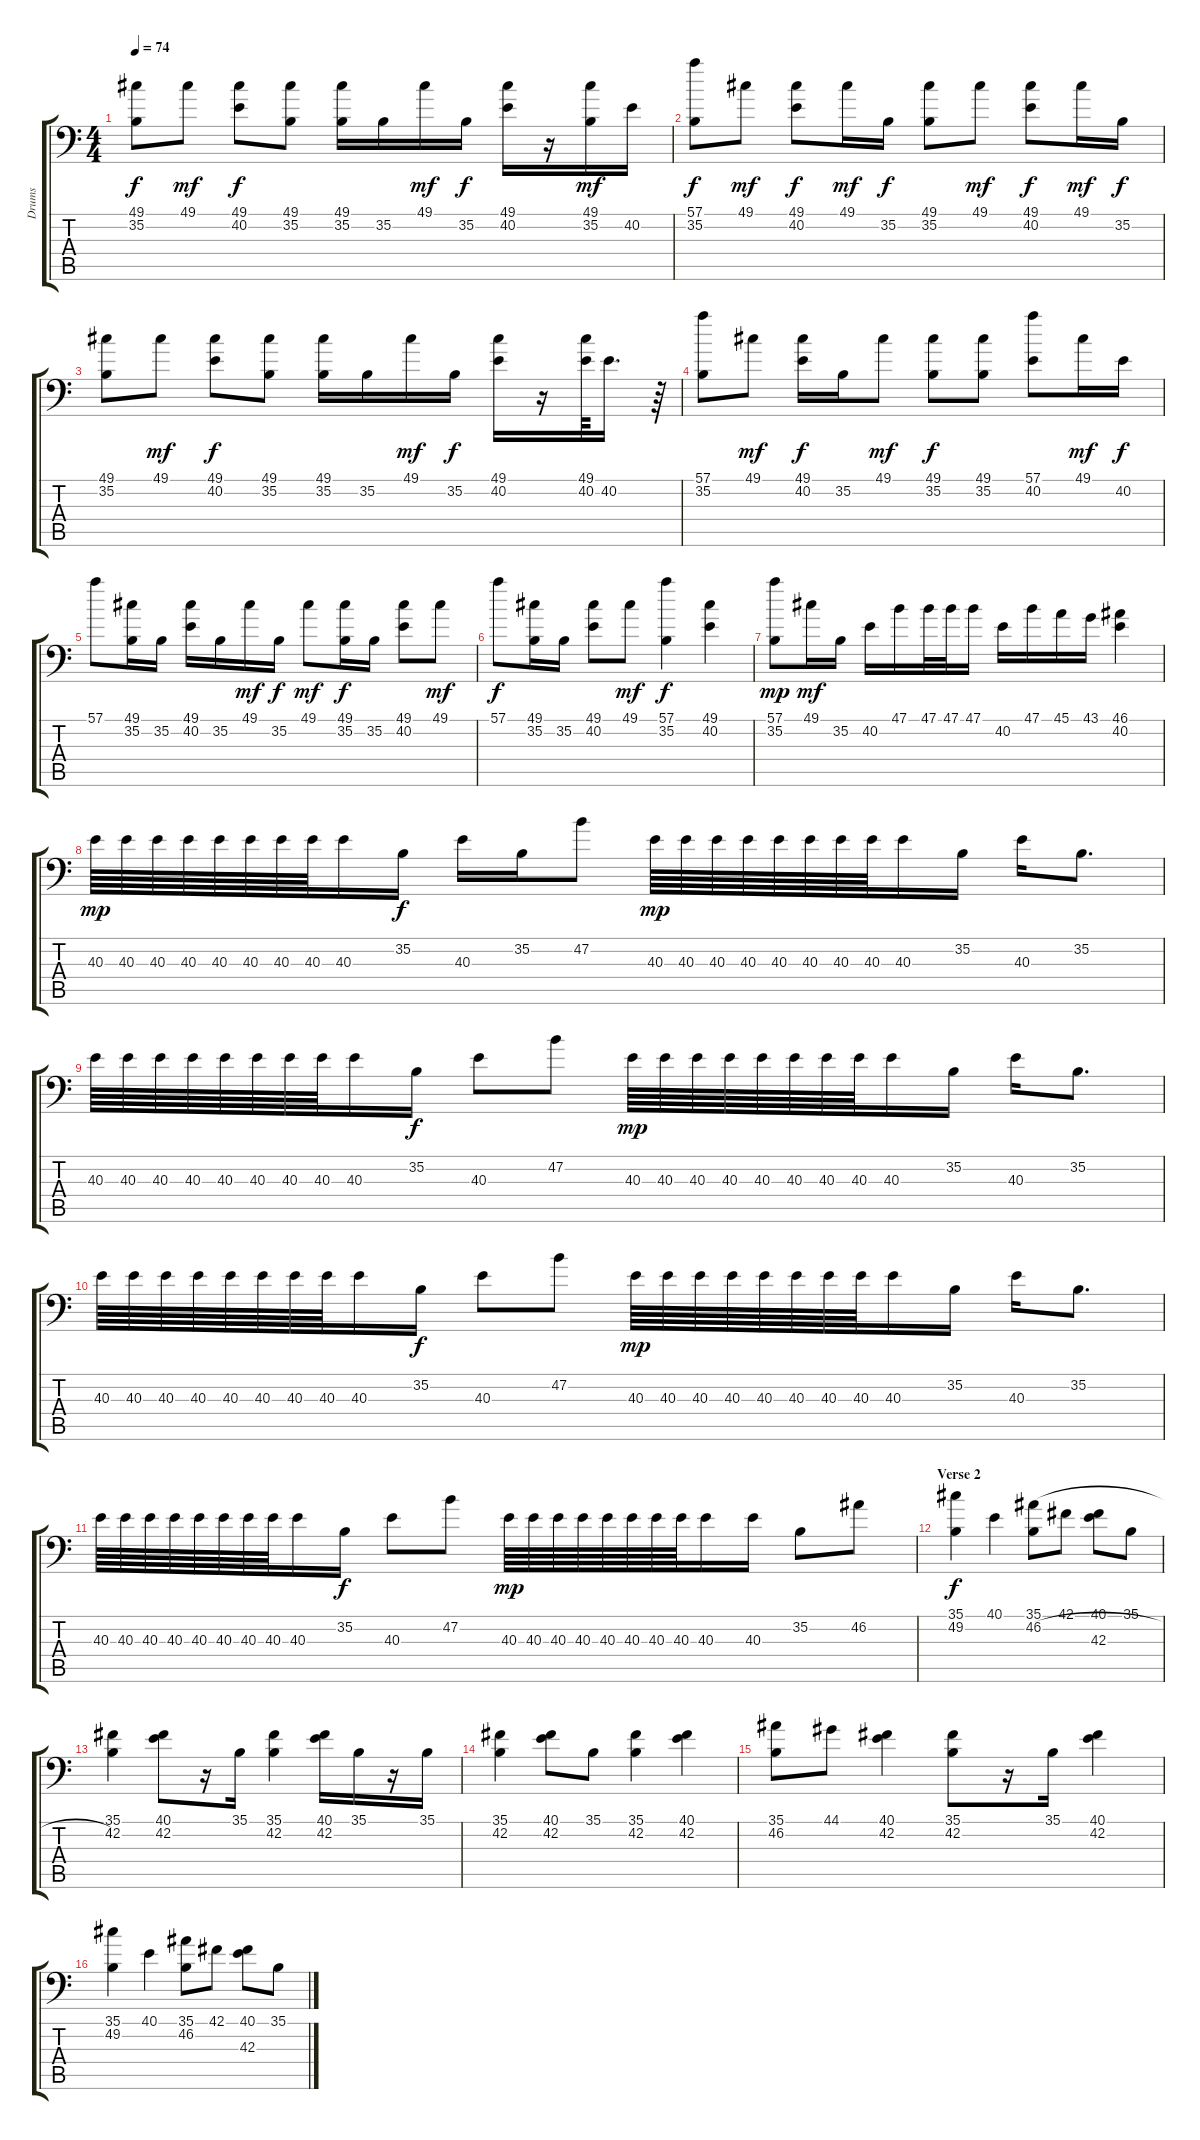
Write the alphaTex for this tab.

\track ("Drums" "Drums") {instrument acousticgrandpiano}
\staff {score tabs}
\tuning (C-1 C-1 C-1 C-1 C-1 C-1) {hide}
\ts (4 4)
\tempo 74
\clef f4
\ks c
(49.1 35.2).8{dy f} 49.1.8{dy mf} (49.1 40.2).8{dy f} (49.1 35.2).8 (49.1 35.2).16 35.2.16 49.1.16{dy mf} 35.2.16{dy f} (49.1 40.2).16 r.16 (49.1 35.2).16{dy mf} 40.2.16 |
(57.1 35.2).8{dy f} 49.1.8{dy mf} (49.1 40.2).8{dy f} 49.1.16{dy mf} 35.2.16{dy f} (49.1 35.2).8 49.1.8{dy mf} (49.1 40.2).8{dy f} 49.1.16{dy mf} 35.2.16{dy f} |
(49.1 35.2).8 49.1.8{dy mf} (49.1 40.2).8{dy f} (49.1 35.2).8 (49.1 35.2).16 35.2.16 49.1.16{dy mf} 35.2.16{dy f} (49.1 40.2).16 r.16 (49.1 40.2).64 40.2.16{d} r.64 |
(57.1 35.2).8 49.1.8{dy mf} (49.1 40.2).16{dy f} 35.2.16 49.1.8{dy mf} (49.1 35.2).8{dy f} (49.1 35.2).8 (57.1 40.2).8 49.1.16{dy mf} 40.2.16{dy f} |
57.1.8 (49.1 35.2).16 35.2.16 (49.1 40.2).16 35.2.16 49.1.16{dy mf} 35.2.16{dy f} 49.1.8{dy mf} (49.1 35.2).16{dy f} 35.2.16 (49.1 40.2).8 49.1.8{dy mf} |
57.1.8{dy f} (49.1 35.2).16 35.2.16 (49.1 40.2).8 49.1.8{dy mf} (57.1 35.2).4{dy f} (49.1 40.2).4 |
(57.1 35.2).8{dy mp} 49.1.16{dy mf} 35.2.16 40.2.16 47.1.16 47.1.32 47.1.32 47.1.16 40.2.16 47.1.16 45.1.16 43.1.16 (46.1 40.2).4 |
40.3.64{dy mp} 40.3.64 40.3.64 40.3.64 40.3.64 40.3.64 40.3.64 40.3.64 40.3.16 35.2.16{dy f} 40.3.16 35.2.16 47.2.8 40.3.64{dy mp} 40.3.64 40.3.64 40.3.64 40.3.64 40.3.64 40.3.64 40.3.64 40.3.16 35.2.16 40.3.16 35.2.8{d} |
40.3.64 40.3.64 40.3.64 40.3.64 40.3.64 40.3.64 40.3.64 40.3.64 40.3.16 35.2.16{dy f} 40.3.8 47.2.8 40.3.64{dy mp} 40.3.64 40.3.64 40.3.64 40.3.64 40.3.64 40.3.64 40.3.64 40.3.16 35.2.16 40.3.16 35.2.8{d} |
40.3.64 40.3.64 40.3.64 40.3.64 40.3.64 40.3.64 40.3.64 40.3.64 40.3.16 35.2.16{dy f} 40.3.8 47.2.8 40.3.64{dy mp} 40.3.64 40.3.64 40.3.64 40.3.64 40.3.64 40.3.64 40.3.64 40.3.16 35.2.16 40.3.16 35.2.8{d} |
40.3.64 40.3.64 40.3.64 40.3.64 40.3.64 40.3.64 40.3.64 40.3.64 40.3.16 35.2.16{dy f} 40.3.8 47.2.8 40.3.64{dy mp} 40.3.64 40.3.64 40.3.64 40.3.64 40.3.64 40.3.64 40.3.64 40.3.16 40.3.16 35.2.8 46.2.8 |
\section ("" "Verse 2")
(35.1 49.2).4{dy f} 40.1.4 (35.1 46.2{h}).8 42.1.8 (40.1 42.3).8 35.1.8 |
(35.1 42.2).4 (40.1 42.2).8 r.16 35.1.16 (35.1 42.2).4 (40.1 42.2).16 35.1.16 r.16 35.1.16 |
(35.1 42.2).4 (40.1 42.2).8 35.1.8 (35.1 42.2).4 (40.1 42.2).4 |
(35.1 46.2).8 44.1.8 (40.1 42.2).4 (35.1 42.2).8 r.16 35.1.16 (40.1 42.2).4 |
(35.1 49.2).4 40.1.4 (35.1 46.2{h}).8 42.1.8 (40.1 42.3).8 35.1.8
